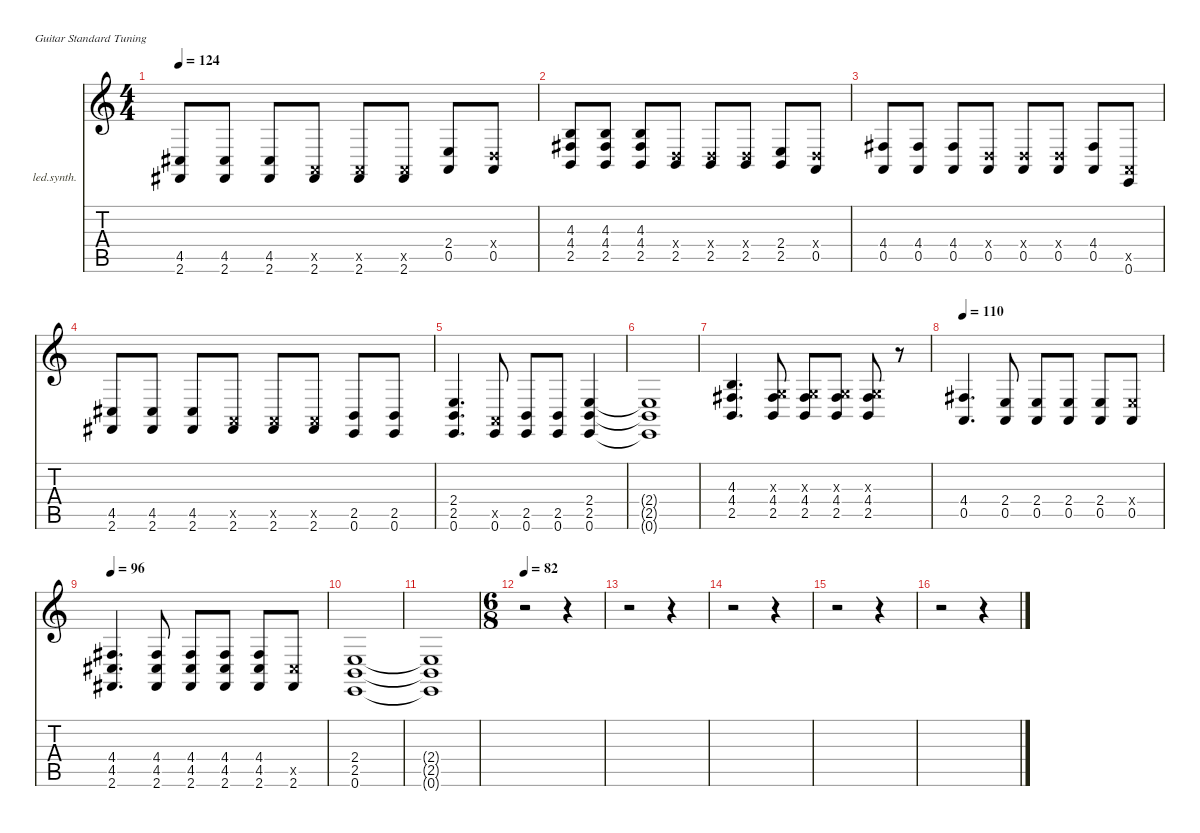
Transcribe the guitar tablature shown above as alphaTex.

\defaultSystemsLayout 4
\hideDynamics
\bracketExtendMode nobrackets
\firstSystemTrackNameOrientation horizontal
\otherSystemsTrackNameOrientation horizontal
\track ("Rhythm Guitar 2" "led.synth.") {instrument lead1square}
\staff {score tabs}
\tuning (E4 B3 G3 D3 A2 E2)
\ts (4 4)
\tempo 124
\clef g2
\ks c
(4.5{acc #} 2.6{acc #}).8{dy f} (4.5{acc #} 2.6{acc #}).8 (4.5{acc #} 2.6{acc #}).8 (0.5{x} 2.6{acc #}).8 (0.5{x} 2.6{acc #}).8 (0.5{x} 2.6{acc #}).8 (2.4 0.5).8 (0.4{x} 0.5).8 |
(4.3 4.4{acc #} 2.5).8 (4.3 4.4{acc #} 2.5).8 (4.3 4.4{acc #} 2.5).8 (0.4{x} 2.5).8 (0.4{x} 2.5).8 (0.4{x} 2.5).8 (2.4 2.5).8 (0.4{x} 0.5).8 |
(4.4{acc #} 0.5).8 (4.4{acc #} 0.5).8 (4.4{acc #} 0.5).8 (0.4{x} 0.5).8 (0.4{x} 0.5).8 (0.4{x} 0.5).8 (4.4{acc #} 0.5).8 (0.5{x} 0.6).8 |
(4.5{acc #} 2.6{acc #}).8 (4.5{acc #} 2.6{acc #}).8 (4.5{acc #} 2.6{acc #}).8 (0.5{x} 2.6{acc #}).8 (0.5{x} 2.6{acc #}).8 (0.5{x} 2.6{acc #}).8 (2.5 0.6).8 (2.5 0.6).8 |
(2.4 2.5 0.6).4{d} (0.5{x} 0.6).8 (2.5 0.6).8 (2.5 0.6).8 (2.4 2.5 0.6).4 |
(2.4{t} 2.5{t} 0.6{t}).1 |
(4.3 4.4{acc #} 2.5).4{d} (0.3{x} 4.4{acc #} 2.5).8 (0.3{x} 4.4{acc #} 2.5).8 (0.3{x} 4.4{acc #} 2.5).8 (0.3{x} 4.4{acc #} 2.5).8 r.8 |
\tempo 110
(4.4{acc #} 0.5).4{d} (2.4 0.5).8 (2.4 0.5).8 (2.4 0.5).8 (2.4 0.5).8 (2.4{x} 0.5).8 |
\tempo 96
(4.4{acc #} 4.5{acc #} 2.6{acc #}).4{d} (4.4{acc #} 4.5{acc #} 2.6{acc #}).8 (4.4{acc #} 4.5{acc #} 2.6{acc #}).8 (4.4{acc #} 4.5{acc #} 2.6{acc #}).8 (4.4{acc #} 4.5{acc #} 2.6{acc #}).8 (4.5{x acc #} 2.6{acc #}).8 |
(2.4 2.5 0.6).1 |
(2.4{t} 2.5{t} 0.6{t}).1 |
\ts (6 8)
\beaming (8 3 3)
\tempo 82
r.2 r.4 |
r.2 r.4 |
r.2 r.4 |
r.2 r.4 |
r.2 r.4
